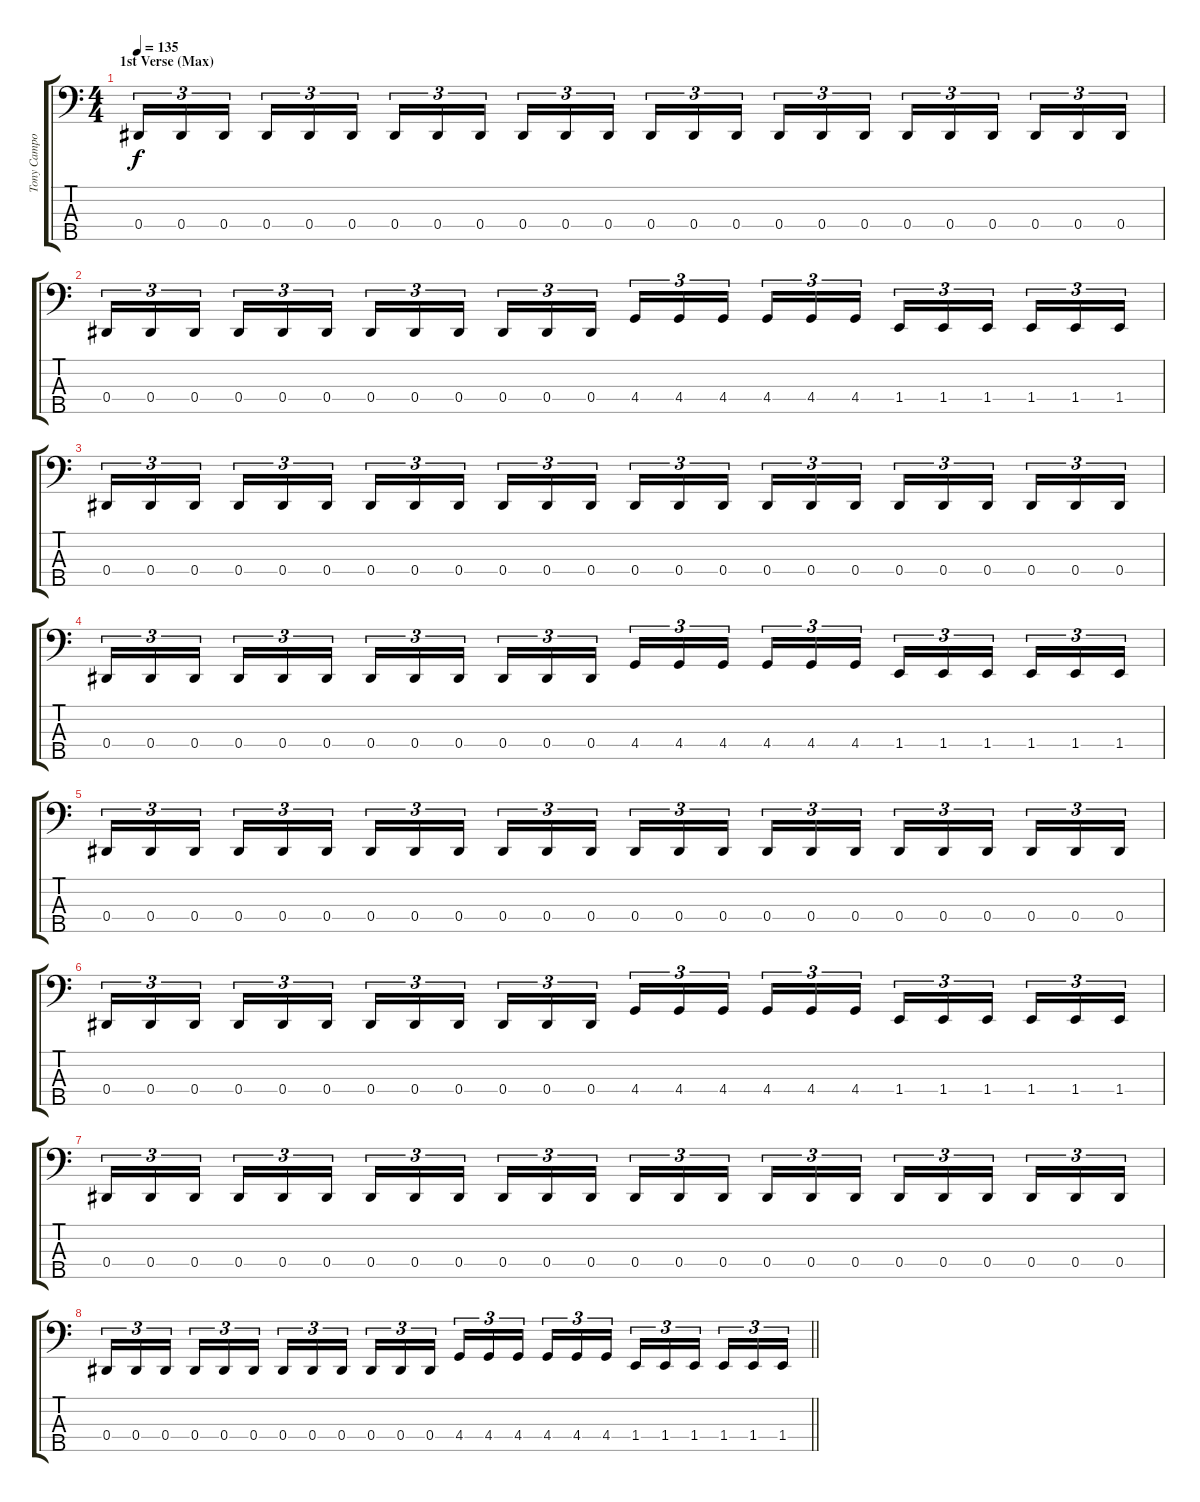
\track ("Tony Campos" "Tony Campo") {instrument electricbasspick}
\staff {score tabs}
\tuning (Gb2 Db2 Ab1 Eb1 Bb0) {hide}
\ts (4 4)
\section ("" "1st Verse (Max)")
\tempo 135
\clef f4
\ks c
0.4.16{tu (3 2) dy f} 0.4.16{tu (3 2)} 0.4.16{tu (3 2) beam splitsecondary} 0.4.16{tu (3 2)} 0.4.16{tu (3 2)} 0.4.16{tu (3 2)} 0.4.16{tu (3 2)} 0.4.16{tu (3 2)} 0.4.16{tu (3 2) beam splitsecondary} 0.4.16{tu (3 2)} 0.4.16{tu (3 2)} 0.4.16{tu (3 2)} 0.4.16{tu (3 2)} 0.4.16{tu (3 2)} 0.4.16{tu (3 2) beam splitsecondary} 0.4.16{tu (3 2)} 0.4.16{tu (3 2)} 0.4.16{tu (3 2)} 0.4.16{tu (3 2)} 0.4.16{tu (3 2)} 0.4.16{tu (3 2) beam splitsecondary} 0.4.16{tu (3 2)} 0.4.16{tu (3 2)} 0.4.16{tu (3 2)} |
0.4.16{tu (3 2)} 0.4.16{tu (3 2)} 0.4.16{tu (3 2) beam splitsecondary} 0.4.16{tu (3 2)} 0.4.16{tu (3 2)} 0.4.16{tu (3 2)} 0.4.16{tu (3 2)} 0.4.16{tu (3 2)} 0.4.16{tu (3 2) beam splitsecondary} 0.4.16{tu (3 2)} 0.4.16{tu (3 2)} 0.4.16{tu (3 2)} 4.4.16{tu (3 2)} 4.4.16{tu (3 2)} 4.4.16{tu (3 2) beam splitsecondary} 4.4.16{tu (3 2)} 4.4.16{tu (3 2)} 4.4.16{tu (3 2)} 1.4.16{tu (3 2)} 1.4.16{tu (3 2)} 1.4.16{tu (3 2) beam splitsecondary} 1.4.16{tu (3 2)} 1.4.16{tu (3 2)} 1.4.16{tu (3 2)} |
0.4.16{tu (3 2)} 0.4.16{tu (3 2)} 0.4.16{tu (3 2) beam splitsecondary} 0.4.16{tu (3 2)} 0.4.16{tu (3 2)} 0.4.16{tu (3 2)} 0.4.16{tu (3 2)} 0.4.16{tu (3 2)} 0.4.16{tu (3 2) beam splitsecondary} 0.4.16{tu (3 2)} 0.4.16{tu (3 2)} 0.4.16{tu (3 2)} 0.4.16{tu (3 2)} 0.4.16{tu (3 2)} 0.4.16{tu (3 2) beam splitsecondary} 0.4.16{tu (3 2)} 0.4.16{tu (3 2)} 0.4.16{tu (3 2)} 0.4.16{tu (3 2)} 0.4.16{tu (3 2)} 0.4.16{tu (3 2) beam splitsecondary} 0.4.16{tu (3 2)} 0.4.16{tu (3 2)} 0.4.16{tu (3 2)} |
0.4.16{tu (3 2)} 0.4.16{tu (3 2)} 0.4.16{tu (3 2) beam splitsecondary} 0.4.16{tu (3 2)} 0.4.16{tu (3 2)} 0.4.16{tu (3 2)} 0.4.16{tu (3 2)} 0.4.16{tu (3 2)} 0.4.16{tu (3 2) beam splitsecondary} 0.4.16{tu (3 2)} 0.4.16{tu (3 2)} 0.4.16{tu (3 2)} 4.4.16{tu (3 2)} 4.4.16{tu (3 2)} 4.4.16{tu (3 2) beam splitsecondary} 4.4.16{tu (3 2)} 4.4.16{tu (3 2)} 4.4.16{tu (3 2)} 1.4.16{tu (3 2)} 1.4.16{tu (3 2)} 1.4.16{tu (3 2) beam splitsecondary} 1.4.16{tu (3 2)} 1.4.16{tu (3 2)} 1.4.16{tu (3 2)} |
0.4.16{tu (3 2)} 0.4.16{tu (3 2)} 0.4.16{tu (3 2) beam splitsecondary} 0.4.16{tu (3 2)} 0.4.16{tu (3 2)} 0.4.16{tu (3 2)} 0.4.16{tu (3 2)} 0.4.16{tu (3 2)} 0.4.16{tu (3 2) beam splitsecondary} 0.4.16{tu (3 2)} 0.4.16{tu (3 2)} 0.4.16{tu (3 2)} 0.4.16{tu (3 2)} 0.4.16{tu (3 2)} 0.4.16{tu (3 2) beam splitsecondary} 0.4.16{tu (3 2)} 0.4.16{tu (3 2)} 0.4.16{tu (3 2)} 0.4.16{tu (3 2)} 0.4.16{tu (3 2)} 0.4.16{tu (3 2) beam splitsecondary} 0.4.16{tu (3 2)} 0.4.16{tu (3 2)} 0.4.16{tu (3 2)} |
0.4.16{tu (3 2)} 0.4.16{tu (3 2)} 0.4.16{tu (3 2) beam splitsecondary} 0.4.16{tu (3 2)} 0.4.16{tu (3 2)} 0.4.16{tu (3 2)} 0.4.16{tu (3 2)} 0.4.16{tu (3 2)} 0.4.16{tu (3 2) beam splitsecondary} 0.4.16{tu (3 2)} 0.4.16{tu (3 2)} 0.4.16{tu (3 2)} 4.4.16{tu (3 2)} 4.4.16{tu (3 2)} 4.4.16{tu (3 2) beam splitsecondary} 4.4.16{tu (3 2)} 4.4.16{tu (3 2)} 4.4.16{tu (3 2)} 1.4.16{tu (3 2)} 1.4.16{tu (3 2)} 1.4.16{tu (3 2) beam splitsecondary} 1.4.16{tu (3 2)} 1.4.16{tu (3 2)} 1.4.16{tu (3 2)} |
0.4.16{tu (3 2)} 0.4.16{tu (3 2)} 0.4.16{tu (3 2) beam splitsecondary} 0.4.16{tu (3 2)} 0.4.16{tu (3 2)} 0.4.16{tu (3 2)} 0.4.16{tu (3 2)} 0.4.16{tu (3 2)} 0.4.16{tu (3 2) beam splitsecondary} 0.4.16{tu (3 2)} 0.4.16{tu (3 2)} 0.4.16{tu (3 2)} 0.4.16{tu (3 2)} 0.4.16{tu (3 2)} 0.4.16{tu (3 2) beam splitsecondary} 0.4.16{tu (3 2)} 0.4.16{tu (3 2)} 0.4.16{tu (3 2)} 0.4.16{tu (3 2)} 0.4.16{tu (3 2)} 0.4.16{tu (3 2) beam splitsecondary} 0.4.16{tu (3 2)} 0.4.16{tu (3 2)} 0.4.16{tu (3 2)} |
\barLineRight lightlight
0.4.16{tu (3 2)} 0.4.16{tu (3 2)} 0.4.16{tu (3 2) beam splitsecondary} 0.4.16{tu (3 2)} 0.4.16{tu (3 2)} 0.4.16{tu (3 2)} 0.4.16{tu (3 2)} 0.4.16{tu (3 2)} 0.4.16{tu (3 2) beam splitsecondary} 0.4.16{tu (3 2)} 0.4.16{tu (3 2)} 0.4.16{tu (3 2)} 4.4.16{tu (3 2)} 4.4.16{tu (3 2)} 4.4.16{tu (3 2) beam splitsecondary} 4.4.16{tu (3 2)} 4.4.16{tu (3 2)} 4.4.16{tu (3 2)} 1.4.16{tu (3 2)} 1.4.16{tu (3 2)} 1.4.16{tu (3 2) beam splitsecondary} 1.4.16{tu (3 2)} 1.4.16{tu (3 2)} 1.4.16{tu (3 2)}
